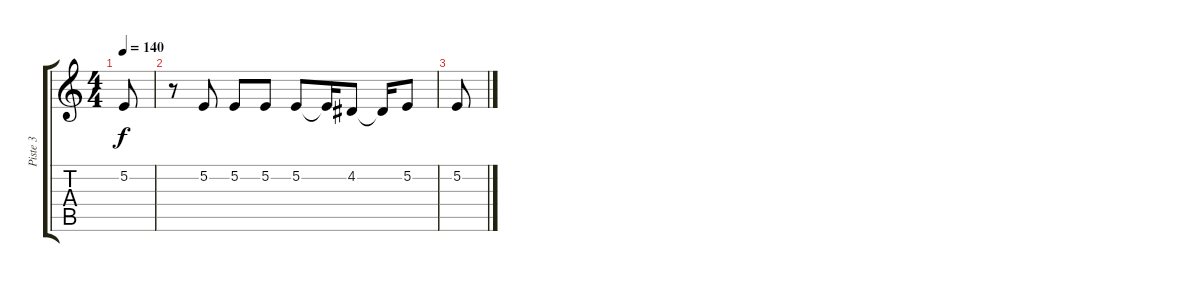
\track ("Piste 3" "Piste 3") {instrument lead1square}
\staff {score tabs}
\tuning (E4 B3 G3 D3 A2 E2) {hide}
\ts (4 4)
\tempo 140
\clef g2
\ks c
5.2.8{dy f} |
r.8 5.2.8 5.2.8 5.2.8 5.2.8 5.2{t}.16 4.2.8 4.2{t}.16 5.2.8 |
5.2.8
